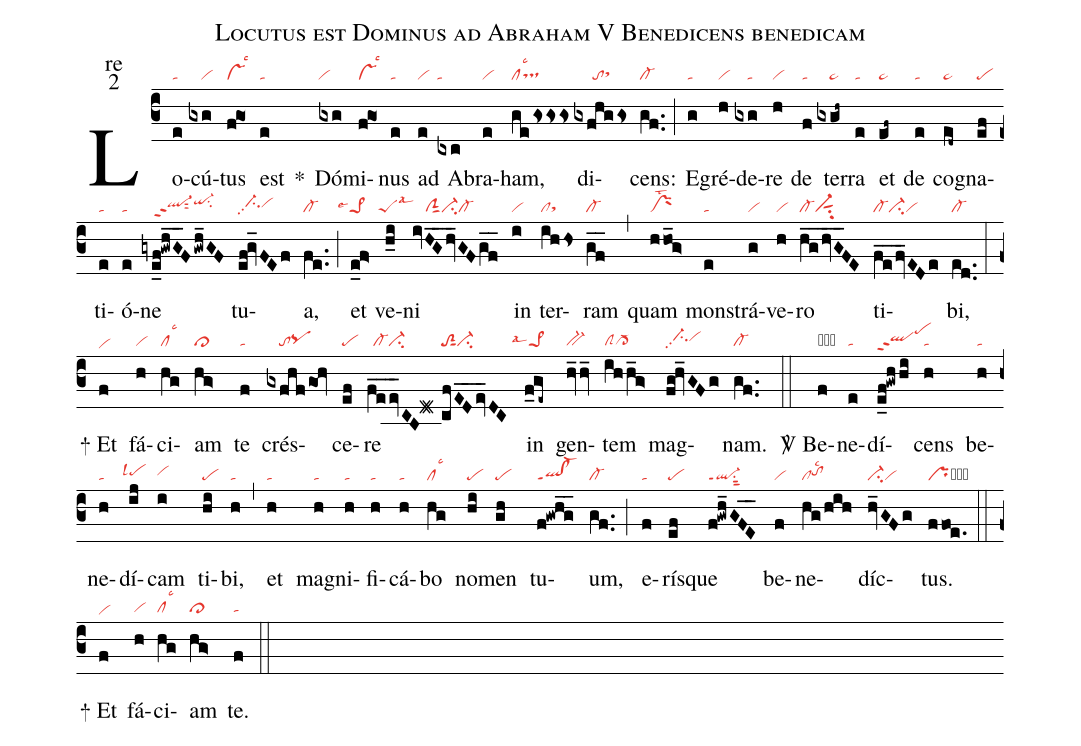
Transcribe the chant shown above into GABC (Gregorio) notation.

name:Locutus est Dominus ad Abraham V Benedicens benedicam;
office-part:re;
mode:2;
nabc-lines:1;
%%
(c3) Lo(e|ta)cú(gxg|////vi)tus(fgO1|vslsc3) est(e|ta) <sp>*</sp>() Dó(gxg|vi)mi(fgO1|vslsc3)nus(e|ta) ad(e|vi) A(cxc|ta)bra(e|vi)ham,(gegsgsgs|cllsc3``tshg) di(gxfhggs|//////tosthh)cens:(gf..|cl-) (;) E(g|ta)gré(h|vi)de(gxg|////ta)re(h|vi) de(f|ta) ter(gxgh~|////ta>)ra(e|ta) et(ef~|ta>) de(e|ta) cog(ed~|ta>)na(ef|pe)ti(e|ta)ó(e|ta)ne(gye_f!gwhG__F/gwh_GF|////ql-hhppt2sut2qi-hisu2) tu(ef!gv_FEf|//ci-hhpp2vihh)a,(fe..|cl-) (;) et(e_f>|````pe>1lse4) ve(h_i|``peSlsal3)ni(ivHG__hv_GFgf__|////clSsut1ci-cl-) in(i|vi) ter(ihhs|clsthg)ram(gf__|cl-) (,) quam(hho_g>|prMlst2) mon(e|ta)strá(g|vi)ve(h|vi)ro(hg__/hvG__FE|cl-vi-sut1su2) ti(fe__/fv_EDe|cl-ci-vi)bi,(ed..|cl-) (:)

<sp>+</sp> Et(f|vihe) fá(h|vi)ci(hg|cllsc3)am(hg>|cl>) te(f|ta) crés(gxfhf/goh|////topqhg)ce(ef|pe)re(fe__ev_CB!d#|//cl-vi-su2|cfED__ev_DC|toS2sut1ci-) in(f_ge~|````pe>1lsal4) gen(hv_hv_|bv-)tem(ihh_g>|clScl->) mag(fg!hv_GFg|//ci-hhpp2vihh)nam.(gf..|cl-) (::)

<sp>V/</sp> Be(f|obvi)ne(e|ta)dí(e_f!gwhhi|qlhhppt2pehk)cens(h|ta) be(h|ta)ne(h|ta)dí(ij|``pehhlsl4)cam(i|vihh) ti(hi|pe)bi,(h|ta) (,) et(h|ta) mag(h|ta)ni(h|ta)fi(h|ta)cá(h|ta)bo(hg|cllsc3) no(hi|pe)men(gh|pe) tu(f!gwhg__|ql!cl-ppt1)um,(gf..|cl-) (;) e(f|ta)rís(ef|pe)que(f!gwh_GFE__|ql-ppt1su1sut2) be(f|vi)ne(hg/hih|cltohhlsc2)díc(hv_GFg|ci-vi)tus.(ffoe.|prcb) (::)
<sp>+</sp> Et(f|vihe) fá(h|vi)ci(hg|cllsc3)am(hg>|cl>) te.(f|ta) (::)
